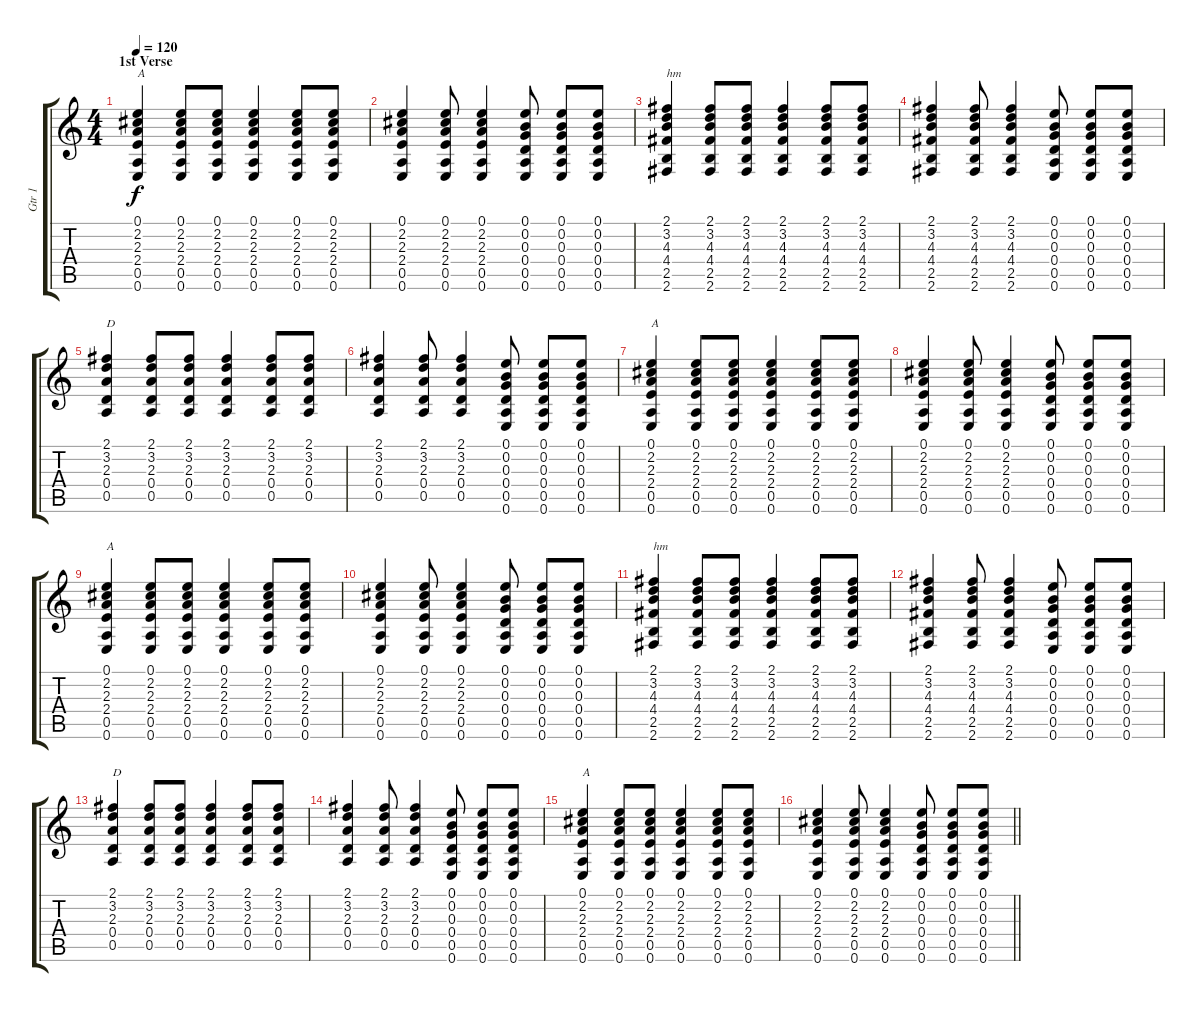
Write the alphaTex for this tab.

\track ("Gtr 1" "Gtr 1") {instrument acousticguitarsteel}
\staff {score tabs}
\tuning (E4 B3 G3 D3 A2 E2) {hide}
\ts (4 4)
\section ("" "1st Verse")
\tempo 120
\clef g2
\ks c
(0.1 2.2 2.3 2.4 0.5 0.6).4{txt "A" dy f} (0.1 2.2 2.3 2.4 0.5 0.6).8 (0.1 2.2 2.3 2.4 0.5 0.6).8 (0.1 2.2 2.3 2.4 0.5 0.6).4 (0.1 2.2 2.3 2.4 0.5 0.6).8 (0.1 2.2 2.3 2.4 0.5 0.6).8 |
(0.1 2.2 2.3 2.4 0.5 0.6).4 (0.1 2.2 2.3 2.4 0.5 0.6).8 (0.1 2.2 2.3 2.4 0.5 0.6).4 (0.1 0.2 0.3 0.4 0.5 0.6).8 (0.1 0.2 0.3 0.4 0.5 0.6).8 (0.1 0.2 0.3 0.4 0.5 0.6).8 |
(2.1 3.2 4.3 4.4 2.5 2.6).4{txt "hm"} (2.1 3.2 4.3 4.4 2.5 2.6).8 (2.1 3.2 4.3 4.4 2.5 2.6).8 (2.1 3.2 4.3 4.4 2.5 2.6).4 (2.1 3.2 4.3 4.4 2.5 2.6).8 (2.1 3.2 4.3 4.4 2.5 2.6).8 |
(2.1 3.2 4.3 4.4 2.5 2.6).4 (2.1 3.2 4.3 4.4 2.5 2.6).8 (2.1 3.2 4.3 4.4 2.5 2.6).4 (0.1 0.2 0.3 0.4 0.5 0.6).8 (0.1 0.2 0.3 0.4 0.5 0.6).8 (0.1 0.2 0.3 0.4 0.5 0.6).8 |
(2.1 3.2 2.3 0.4 0.5).4{txt "D"} (2.1 3.2 2.3 0.4 0.5).8 (2.1 3.2 2.3 0.4 0.5).8 (2.1 3.2 2.3 0.4 0.5).4 (2.1 3.2 2.3 0.4 0.5).8 (2.1 3.2 2.3 0.4 0.5).8 |
(2.1 3.2 2.3 0.4 0.5).4 (2.1 3.2 2.3 0.4 0.5).8 (2.1 3.2 2.3 0.4 0.5).4 (0.1 0.2 0.3 0.4 0.5 0.6).8 (0.1 0.2 0.3 0.4 0.5 0.6).8 (0.1 0.2 0.3 0.4 0.5 0.6).8 |
(0.1 2.2 2.3 2.4 0.5 0.6).4{txt "A"} (0.1 2.2 2.3 2.4 0.5 0.6).8 (0.1 2.2 2.3 2.4 0.5 0.6).8 (0.1 2.2 2.3 2.4 0.5 0.6).4 (0.1 2.2 2.3 2.4 0.5 0.6).8 (0.1 2.2 2.3 2.4 0.5 0.6).8 |
(0.1 2.2 2.3 2.4 0.5 0.6).4 (0.1 2.2 2.3 2.4 0.5 0.6).8 (0.1 2.2 2.3 2.4 0.5 0.6).4 (0.1 0.2 0.3 0.4 0.5 0.6).8 (0.1 0.2 0.3 0.4 0.5 0.6).8 (0.1 0.2 0.3 0.4 0.5 0.6).8 |
(0.1 2.2 2.3 2.4 0.5 0.6).4{txt "A"} (0.1 2.2 2.3 2.4 0.5 0.6).8 (0.1 2.2 2.3 2.4 0.5 0.6).8 (0.1 2.2 2.3 2.4 0.5 0.6).4 (0.1 2.2 2.3 2.4 0.5 0.6).8 (0.1 2.2 2.3 2.4 0.5 0.6).8 |
(0.1 2.2 2.3 2.4 0.5 0.6).4 (0.1 2.2 2.3 2.4 0.5 0.6).8 (0.1 2.2 2.3 2.4 0.5 0.6).4 (0.1 0.2 0.3 0.4 0.5 0.6).8 (0.1 0.2 0.3 0.4 0.5 0.6).8 (0.1 0.2 0.3 0.4 0.5 0.6).8 |
(2.1 3.2 4.3 4.4 2.5 2.6).4{txt "hm"} (2.1 3.2 4.3 4.4 2.5 2.6).8 (2.1 3.2 4.3 4.4 2.5 2.6).8 (2.1 3.2 4.3 4.4 2.5 2.6).4 (2.1 3.2 4.3 4.4 2.5 2.6).8 (2.1 3.2 4.3 4.4 2.5 2.6).8 |
(2.1 3.2 4.3 4.4 2.5 2.6).4 (2.1 3.2 4.3 4.4 2.5 2.6).8 (2.1 3.2 4.3 4.4 2.5 2.6).4 (0.1 0.2 0.3 0.4 0.5 0.6).8 (0.1 0.2 0.3 0.4 0.5 0.6).8 (0.1 0.2 0.3 0.4 0.5 0.6).8 |
(2.1 3.2 2.3 0.4 0.5).4{txt "D"} (2.1 3.2 2.3 0.4 0.5).8 (2.1 3.2 2.3 0.4 0.5).8 (2.1 3.2 2.3 0.4 0.5).4 (2.1 3.2 2.3 0.4 0.5).8 (2.1 3.2 2.3 0.4 0.5).8 |
(2.1 3.2 2.3 0.4 0.5).4 (2.1 3.2 2.3 0.4 0.5).8 (2.1 3.2 2.3 0.4 0.5).4 (0.1 0.2 0.3 0.4 0.5 0.6).8 (0.1 0.2 0.3 0.4 0.5 0.6).8 (0.1 0.2 0.3 0.4 0.5 0.6).8 |
(0.1 2.2 2.3 2.4 0.5 0.6).4{txt "A"} (0.1 2.2 2.3 2.4 0.5 0.6).8 (0.1 2.2 2.3 2.4 0.5 0.6).8 (0.1 2.2 2.3 2.4 0.5 0.6).4 (0.1 2.2 2.3 2.4 0.5 0.6).8 (0.1 2.2 2.3 2.4 0.5 0.6).8 |
\barLineRight lightlight
(0.1 2.2 2.3 2.4 0.5 0.6).4 (0.1 2.2 2.3 2.4 0.5 0.6).8 (0.1 2.2 2.3 2.4 0.5 0.6).4 (0.1 0.2 0.3 0.4 0.5 0.6).8 (0.1 0.2 0.3 0.4 0.5 0.6).8 (0.1 0.2 0.3 0.4 0.5 0.6).8
